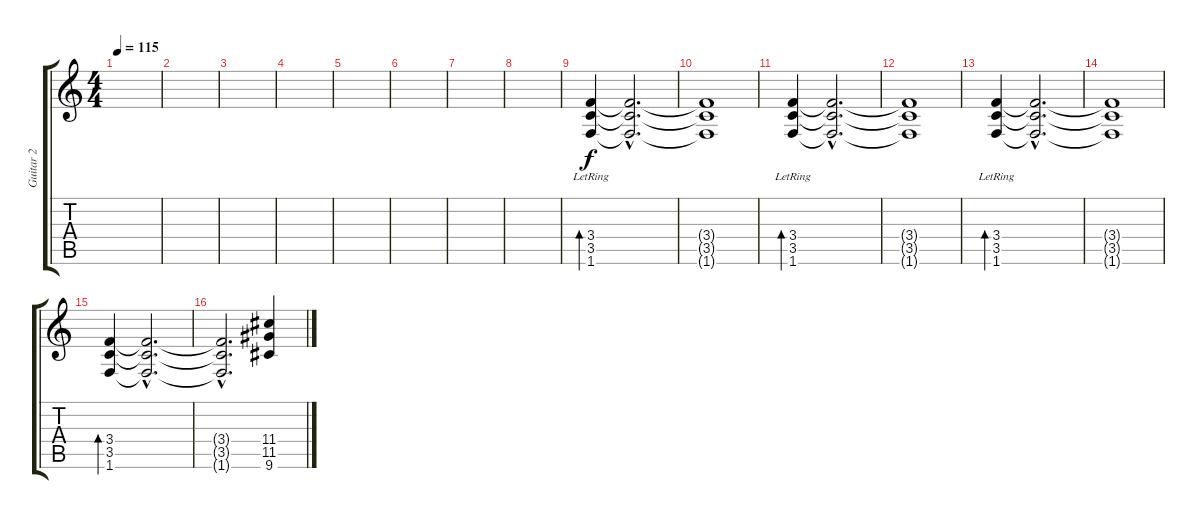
\track ("Guitar 2" "Guitar 2") {instrument distortionguitar}
\staff {score tabs}
\tuning (E4 B3 G3 D3 A2 E2) {hide}
\ts (4 4)
\tempo 115
\clef g2
\ks c
|
|
|
|
|
|
|
|
(3.4{lr} 3.5{lr} 1.6{lr}).4{bd 240} (3.4{hac t} 3.5{hac t} 1.6{hac t}).2{d} |
(3.4{t} 3.5{t} 1.6{t}).1 |
(3.4{lr} 3.5{lr} 1.6{lr}).4{bd 240} (3.4{hac t} 3.5{hac t} 1.6{hac t}).2{d} |
(3.4{t} 3.5{t} 1.6{t}).1 |
(3.4{lr} 3.5{lr} 1.6{lr}).4{bd 240} (3.4{hac t} 3.5{hac t} 1.6{hac t}).2{d} |
(3.4{t} 3.5{t} 1.6{t}).1 |
(3.4 3.5 1.6).4{bd 240} (3.4{hac t} 3.5{hac t} 1.6{hac t}).2{d} |
(3.4{hac t} 3.5{hac t} 1.6{hac t}).2{d} (11.4{ss} 11.5{ss} 9.6{ss}).4
